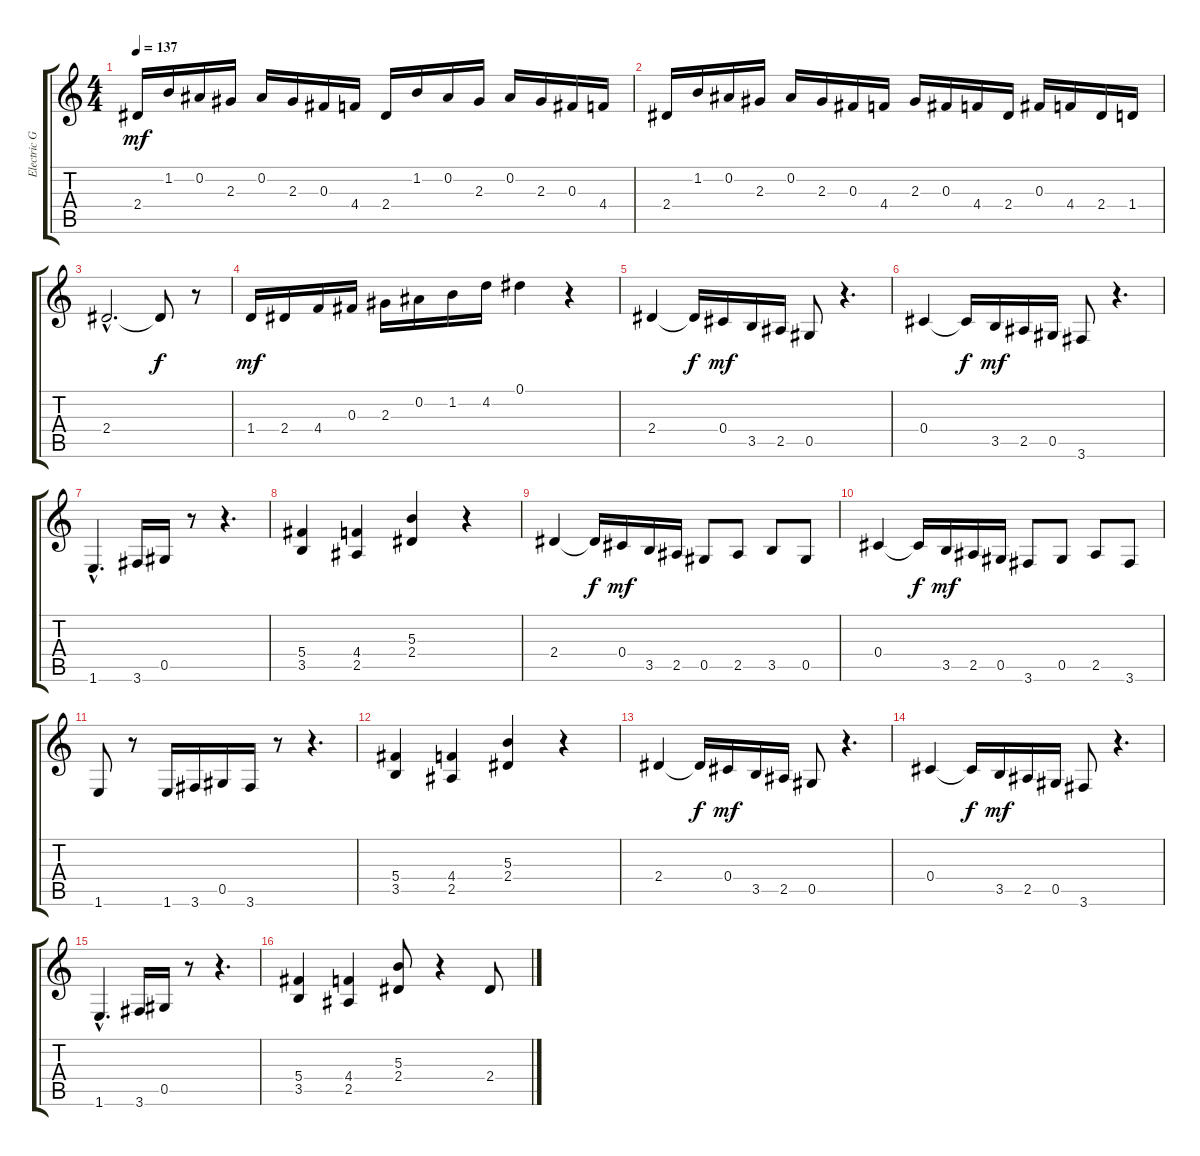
\track ("Electric Guitar 3" "Electric G") {instrument distortionguitar}
\staff {score tabs}
\tuning (Eb4 Bb3 Gb3 Db3 Ab2 Eb2) {hide}
\ts (4 4)
\tempo 137
\clef g2
\ks c
2.4.16{dy mf} 1.2.16 0.2.16 2.3.16 0.2.16 2.3.16 0.3.16 4.4.16 2.4.16 1.2.16 0.2.16 2.3.16 0.2.16 2.3.16 0.3.16 4.4.16 |
2.4.16 1.2.16 0.2.16 2.3.16 0.2.16 2.3.16 0.3.16 4.4.16 2.3.16 0.3.16 4.4.16 2.4.16 0.3.16 4.4.16 2.4.16 1.4.16 |
2.4{hac}.2{d} 2.4{t}.8{dy f} r.8 |
1.4.16{dy mf} 2.4.16 4.4.16 0.3.16 2.3.16 0.2.16 1.2.16 4.2.16 0.1.4 r.4 |
2.4.4 2.4{t}.16{dy f} 0.4.16{dy mf} 3.5.16 2.5.16 0.5.8 r.4{d} |
0.4.4 0.4{t}.16{dy f} 3.5.16{dy mf} 2.5.16 0.5.16 3.6.8 r.4{d} |
1.6{hac}.4{d} 3.6.16 0.5.16 r.8 r.4{d} |
(5.4 3.5).4 (4.4 2.5).4 (5.3 2.4).4 r.4 |
2.4.4 2.4{t}.16{dy f} 0.4.16{dy mf} 3.5.16 2.5.16 0.5.8 2.5.8 3.5.8 0.5.8 |
0.4.4 0.4{t}.16{dy f} 3.5.16{dy mf} 2.5.16 0.5.16 3.6.8 0.5.8 2.5.8 3.6.8 |
1.6.8 r.8 1.6.16 3.6.16 0.5.16 3.6.16 r.8 r.4{d} |
(5.4 3.5).4 (4.4 2.5).4 (5.3 2.4).4 r.4 |
2.4.4 2.4{t}.16{dy f} 0.4.16{dy mf} 3.5.16 2.5.16 0.5.8 r.4{d} |
0.4.4 0.4{t}.16{dy f} 3.5.16{dy mf} 2.5.16 0.5.16 3.6.8 r.4{d} |
1.6{hac}.4{d} 3.6.16 0.5.16 r.8 r.4{d} |
(5.4 3.5).4 (4.4 2.5).4 (5.3 2.4).8 r.4 2.4.8
